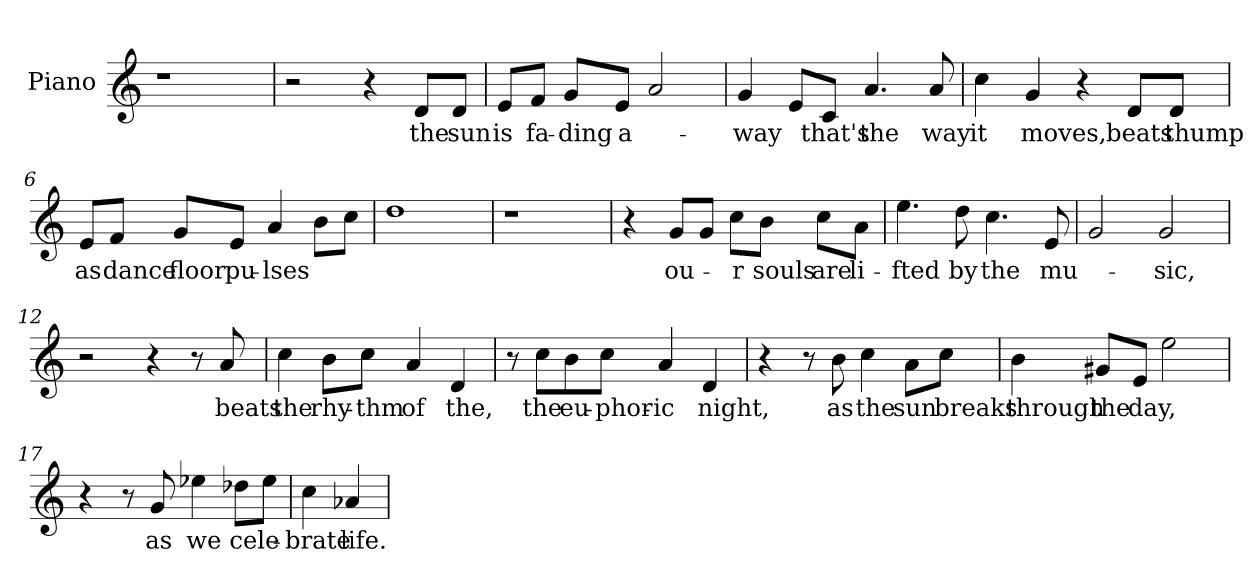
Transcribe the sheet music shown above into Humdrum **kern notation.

**kern	**text
*part1	*part1
*staff1	*staff1
*I"Piano	*
*I'Pno	*
*clefG2	*
*k[]	*
=1	=1
1r	.
=2	=2
2r	.
4r	.
!	!LO:LY:b
8d/L	the
!	!LO:LY:b
8d/J	sun
=3	=3
!	!LO:LY:b
8e/L	is
!	!LO:LY:b
8f/J	fa-
!	!LO:LY:b
8g/L	-ding
!	!LO:LY:b
8e/J	a-
2a/	.
=4	=4
!	!LO:LY:b
4g/	way
8e/L	.
!	!LO:LY:b
8c/J	that's
!	!LO:LY:b
4.a/	the
!	!LO:LY:b
8a/	way
=5	=5
!	!LO:LY:b
4cc\	it
!	!LO:LY:b
4g/	moves,
4r	.
!	!LO:LY:b
8d/L	beats
!	!LO:LY:b
8d/J	thump
!!LO:LB:g=z
=6	=6
!	!LO:LY:b
8e/L	as
!	!LO:LY:b
8f/J	dance
!	!LO:LY:b
8g/L	floor
!	!LO:LY:b
8e/J	pu-
!	!LO:LY:b
4a/	-lses
8b\L	.
8cc\J	.
=7	=7
1dd	.
=8	=8
1r	.
=9	=9
4r	.
!	!LO:LY:b
8g/L	ou-
8g/J	.
!	!LO:LY:b
8cc\L	-r
!	!LO:LY:b
8b\J	souls
!	!LO:LY:b
8cc\L	are
!	!LO:LY:b
8a\J	li-
=10	=10
!	!LO:LY:b
4.ee\	-fted
!	!LO:LY:b
8dd\	by
!	!LO:LY:b
4.cc\	the
!	!LO:LY:b
8e/	mu-
=11	=11
2g/	.
!	!LO:LY:b
2g/	-sic,
!!LO:LB:g=z
=12	=12
2r	.
4r	.
8r	.
!	!LO:LY:b
8a/	beats
=13	=13
!	!LO:LY:b
4cc\	the
!	!LO:LY:b
8b\L	rhy-
!	!LO:LY:b
8cc\J	-thm
!	!LO:LY:b
4a/	of
!	!LO:LY:b
4d/	the,
=14	=14
8r	.
!	!LO:LY:b
8cc\L	the
!	!LO:LY:b
8b\	eu-
!	!LO:LY:b
8cc\J	phor-
!	!LO:LY:b
4a/	-ic
!	!LO:LY:b
4d/	night,
=15	=15
4r	.
8r	.
!	!LO:LY:b
8b\	as
!	!LO:LY:b
4cc\	the
!	!LO:LY:b
8a\L	sun
!	!LO:LY:b
8cc\J	breaks
!!LO:LB:g=z
=16	=16
!	!LO:LY:b
4b\	through
!	!LO:LY:b
8g#X/L	the
!	!LO:LY:b
8e/J	day,
2ee\	.
=17	=17
4r	.
8r	.
!	!LO:LY:b
8g/	as
!	!LO:LY:b
4ee-X\	we
!	!LO:LY:b
8dd-X\L	cele-
8ee-\J	.
=18	=18
!	!LO:LY:b
4cc\	-brate
!	!LO:LY:b
4a-X/	life.
=	=
*-	*-
